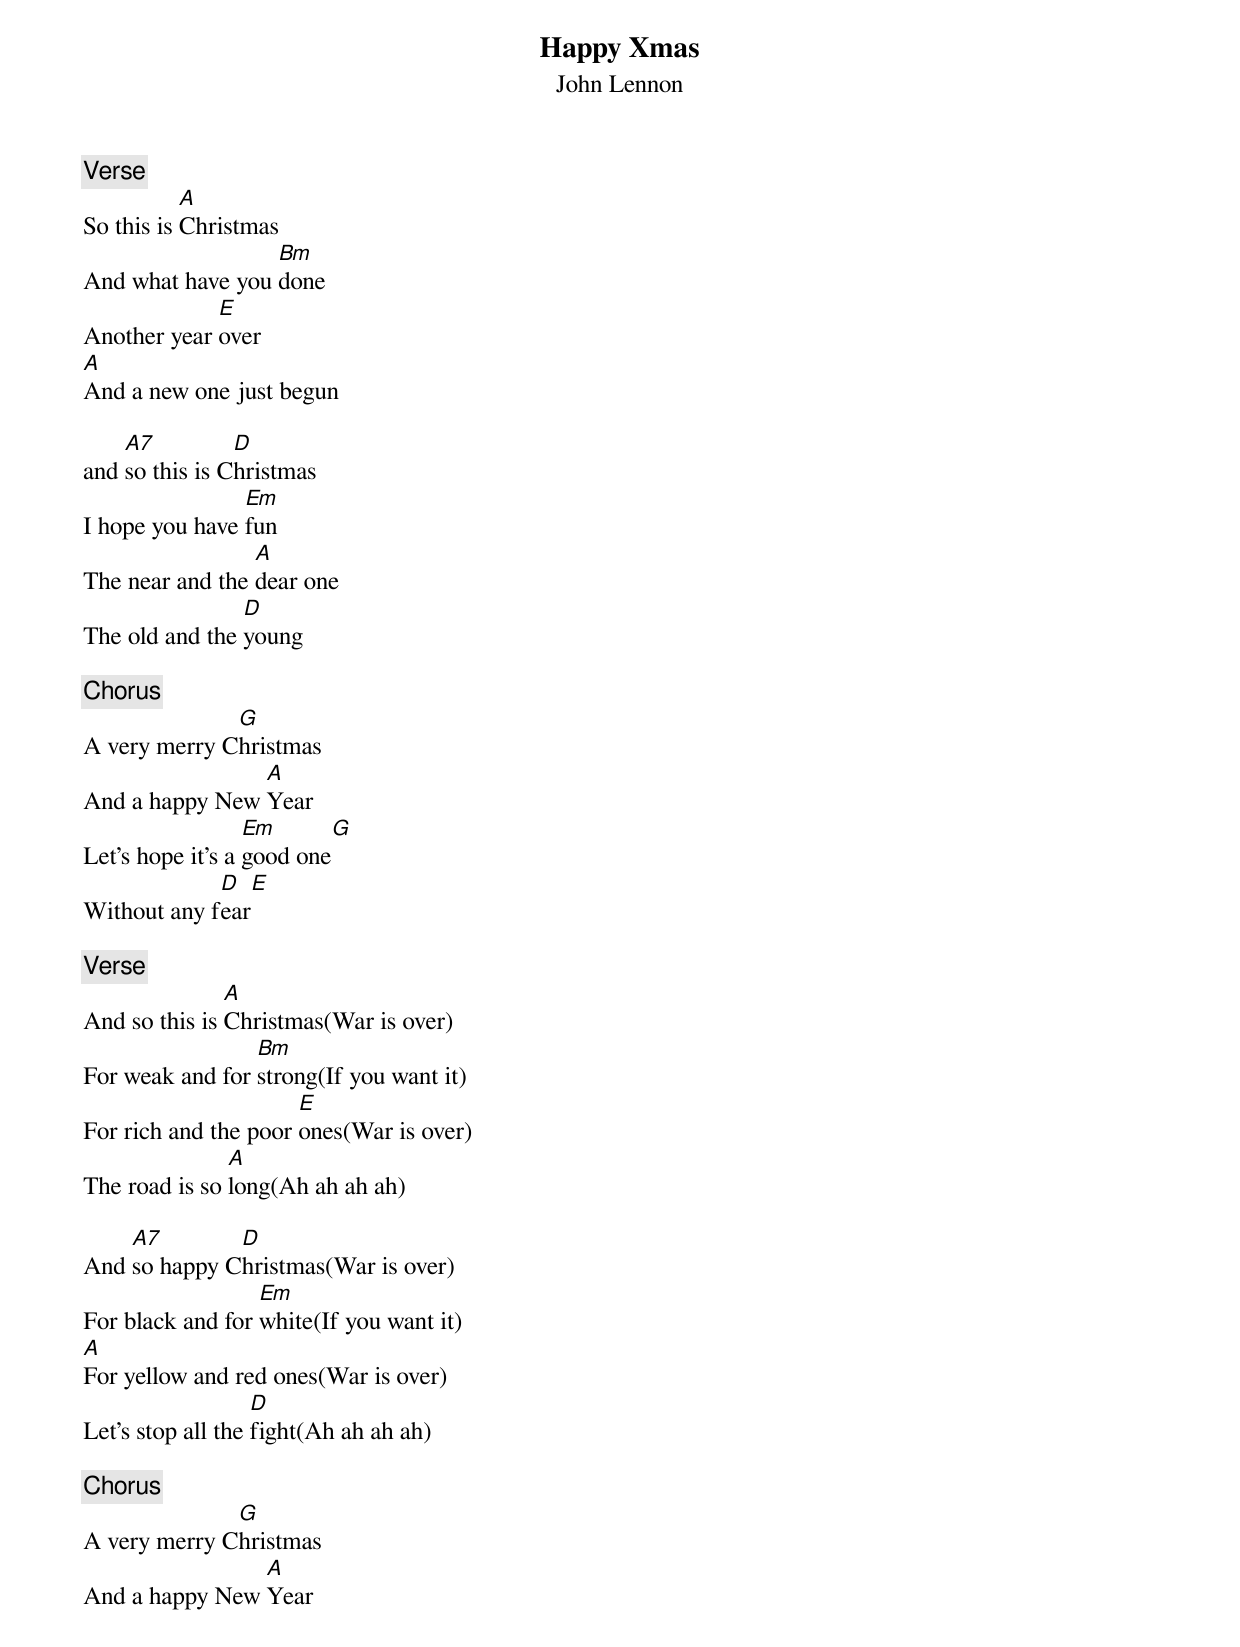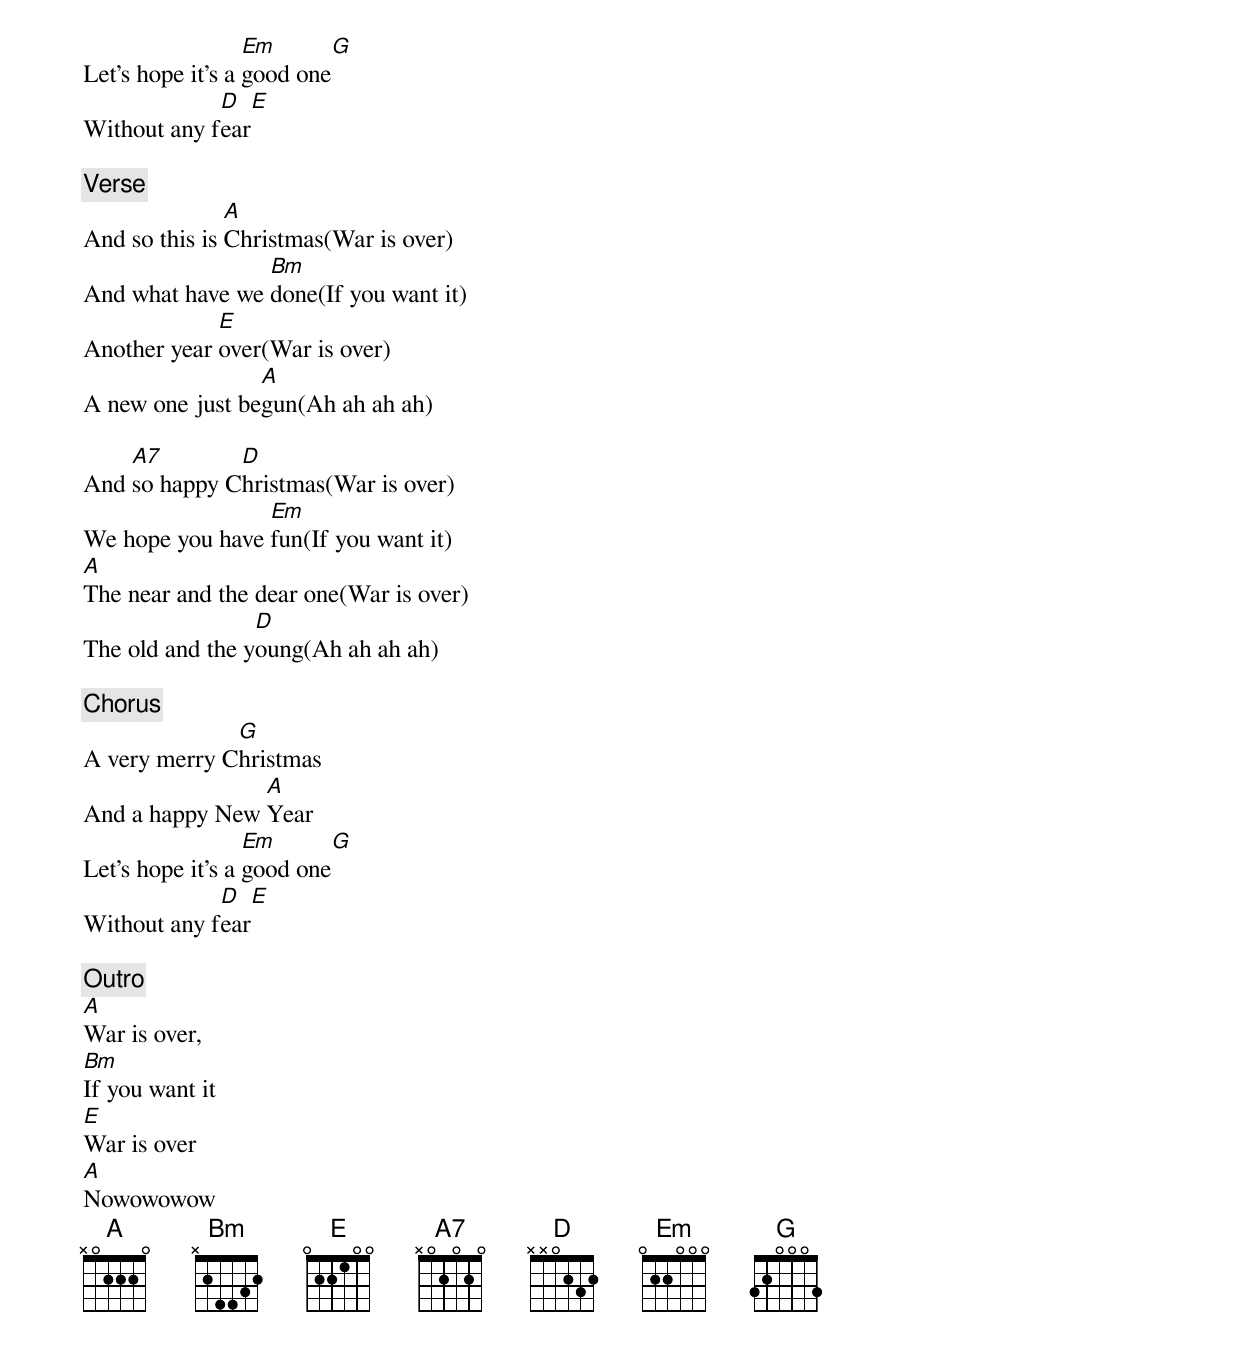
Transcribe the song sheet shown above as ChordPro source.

{t: Happy Xmas}
{st: John Lennon}

{c: Verse}
So this is [A]Christmas
And what have you [Bm]done
Another year [E]over
[A]And a new one just begun

and [A7]so this is C[D]hristmas
I hope you have [Em]fun
The near and the [A]dear one
The old and the [D]young

{c: Chorus}
A very merry C[G]hristmas
And a happy New [A]Year
Let’s hope it’s a [Em]good one[G]
Without any f[D]ear[E]

{c: Verse}
And so this is [A]Christmas(War is over)
For weak and for [Bm]strong(If you want it)
For rich and the poor [E]ones(War is over)
The road is so [A]long(Ah ah ah ah)

And [A7]so happy C[D]hristmas(War is over)
For black and for [Em]white(If you want it)
[A]For yellow and red ones(War is over)
Let’s stop all the [D]fight(Ah ah ah ah)

{c: Chorus}
A very merry C[G]hristmas
And a happy New [A]Year
Let’s hope it’s a [Em]good one[G]
Without any f[D]ear[E]

{c: Verse}
And so this is [A]Christmas(War is over)
And what have we [Bm]done(If you want it)
Another year [E]over(War is over)
A new one just be[A]gun(Ah ah ah ah)

And [A7]so happy C[D]hristmas(War is over)
We hope you have [Em]fun(If you want it)
[A]The near and the dear one(War is over)
The old and the y[D]oung(Ah ah ah ah)

{c: Chorus}
A very merry C[G]hristmas
And a happy New [A]Year
Let’s hope it’s a [Em]good one[G]
Without any f[D]ear[E]

{c: Outro}
[A]War is over,
[Bm]If you want it
[E]War is over
[A]Nowowowow
